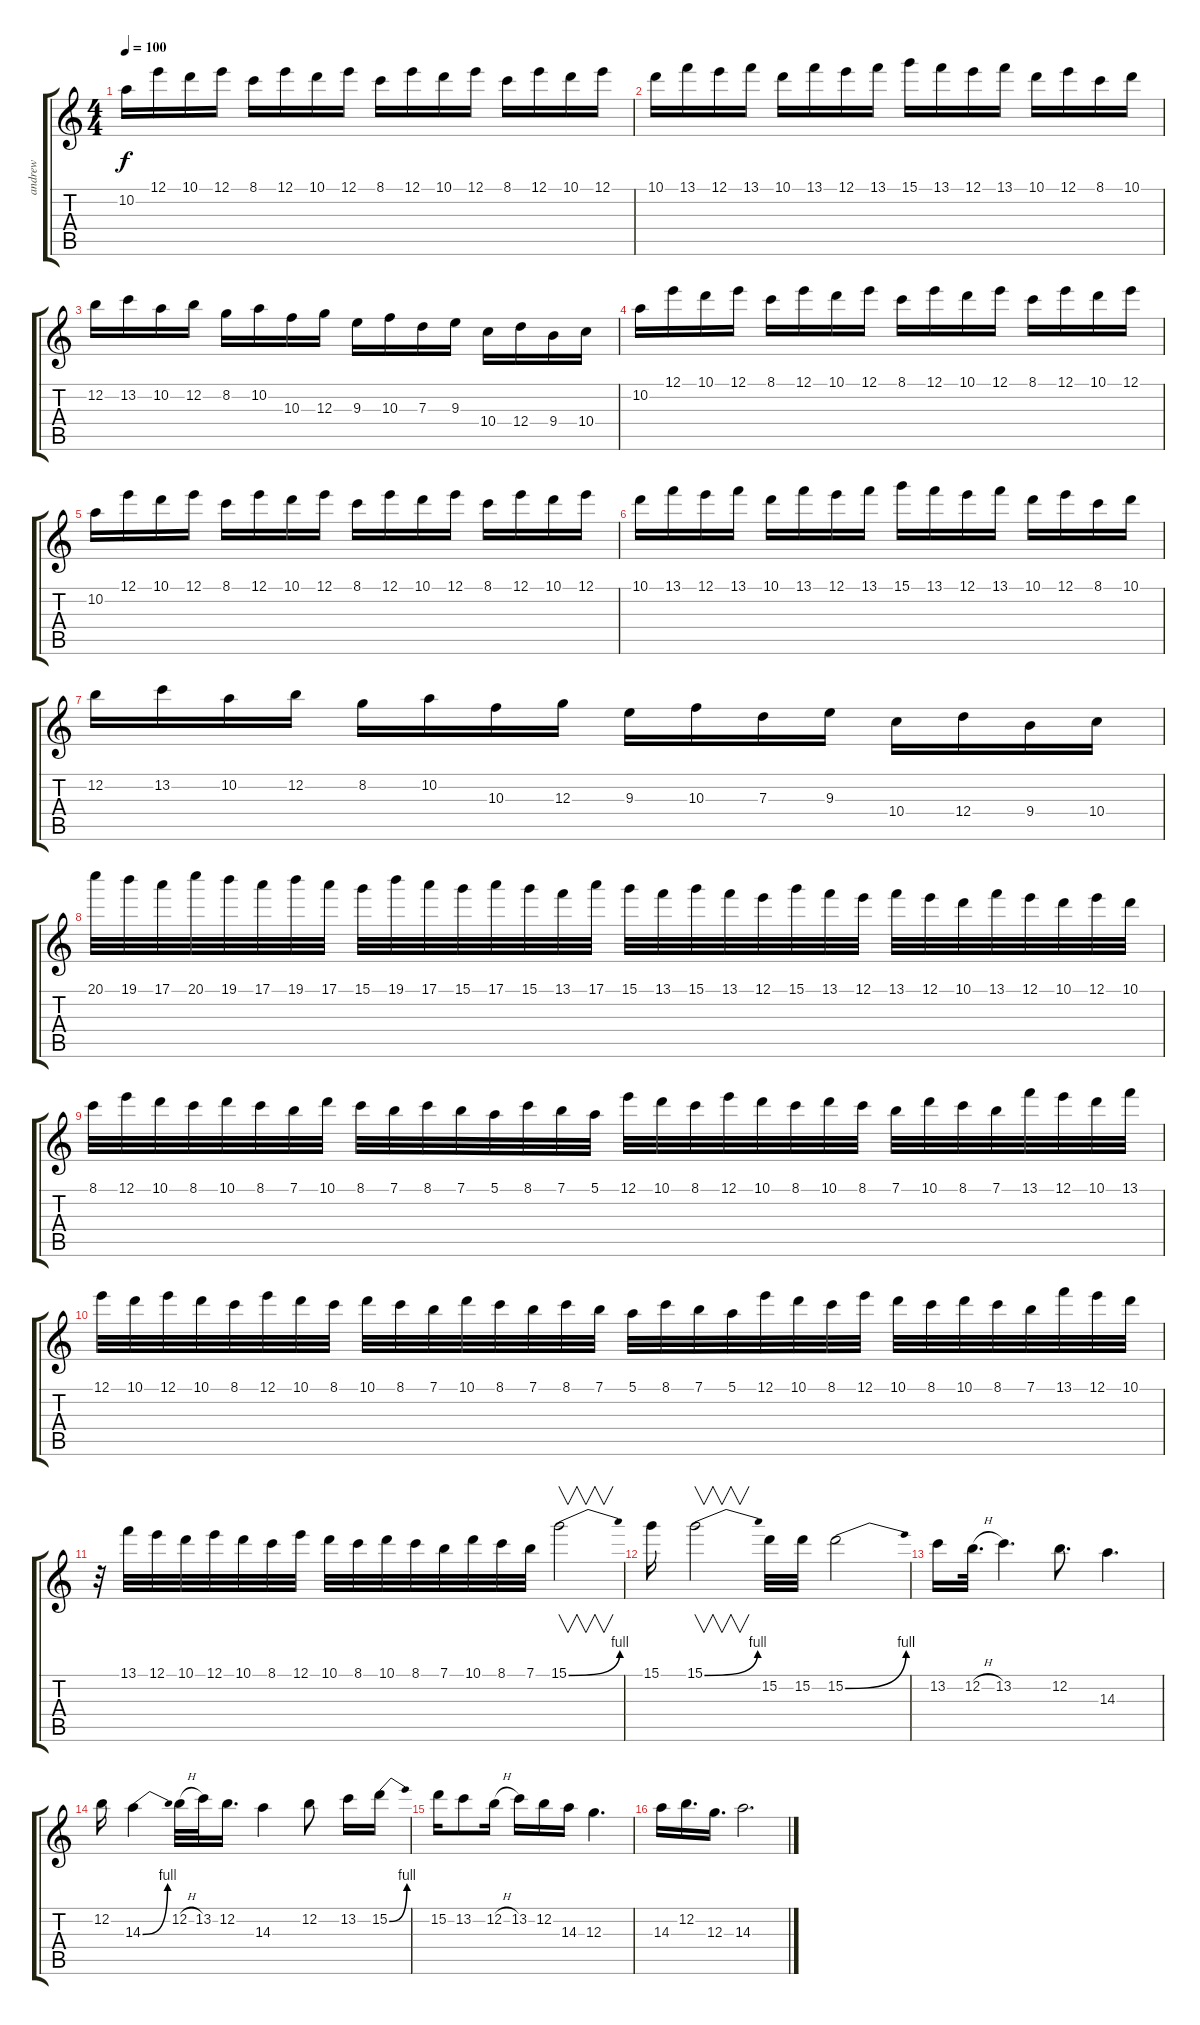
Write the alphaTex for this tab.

\track ("andrew" "andrew") {instrument distortionguitar}
\staff {score tabs}
\tuning (E4 B3 G3 D3 A2 E2) {hide}
\ts (4 4)
\tempo 100
\clef g2
\ks c
10.2.16{dy f} 12.1.16 10.1.16 12.1.16 8.1.16 12.1.16 10.1.16 12.1.16 8.1.16 12.1.16 10.1.16 12.1.16 8.1.16 12.1.16 10.1.16 12.1.16 |
10.1.16 13.1.16 12.1.16 13.1.16 10.1.16 13.1.16 12.1.16 13.1.16 15.1.16 13.1.16 12.1.16 13.1.16 10.1.16 12.1.16 8.1.16 10.1.16 |
12.2.16 13.2.16 10.2.16 12.2.16 8.2.16 10.2.16 10.3.16 12.3.16 9.3.16 10.3.16 7.3.16 9.3.16 10.4.16 12.4.16 9.4.16 10.4.16 |
10.2.16 12.1.16 10.1.16 12.1.16 8.1.16 12.1.16 10.1.16 12.1.16 8.1.16 12.1.16 10.1.16 12.1.16 8.1.16 12.1.16 10.1.16 12.1.16 |
10.2.16 12.1.16 10.1.16 12.1.16 8.1.16 12.1.16 10.1.16 12.1.16 8.1.16 12.1.16 10.1.16 12.1.16 8.1.16 12.1.16 10.1.16 12.1.16 |
10.1.16 13.1.16 12.1.16 13.1.16 10.1.16 13.1.16 12.1.16 13.1.16 15.1.16 13.1.16 12.1.16 13.1.16 10.1.16 12.1.16 8.1.16 10.1.16 |
12.2.16 13.2.16 10.2.16 12.2.16 8.2.16 10.2.16 10.3.16 12.3.16 9.3.16 10.3.16 7.3.16 9.3.16 10.4.16 12.4.16 9.4.16 10.4.16 |
20.1.32 19.1.32 17.1.32 20.1.32 19.1.32 17.1.32 19.1.32 17.1.32 15.1.32 19.1.32 17.1.32 15.1.32 17.1.32 15.1.32 13.1.32 17.1.32 15.1.32 13.1.32 15.1.32 13.1.32 12.1.32 15.1.32 13.1.32 12.1.32 13.1.32 12.1.32 10.1.32 13.1.32 12.1.32 10.1.32 12.1.32 10.1.32 |
8.1.32 12.1.32 10.1.32 8.1.32 10.1.32 8.1.32 7.1.32 10.1.32 8.1.32 7.1.32 8.1.32 7.1.32 5.1.32 8.1.32 7.1.32 5.1.32 12.1.32 10.1.32 8.1.32 12.1.32 10.1.32 8.1.32 10.1.32 8.1.32 7.1.32 10.1.32 8.1.32 7.1.32 13.1.32 12.1.32 10.1.32 13.1.32 |
12.1.32 10.1.32 12.1.32 10.1.32 8.1.32 12.1.32 10.1.32 8.1.32 10.1.32 8.1.32 7.1.32 10.1.32 8.1.32 7.1.32 8.1.32 7.1.32 5.1.32 8.1.32 7.1.32 5.1.32 12.1.32 10.1.32 8.1.32 12.1.32 10.1.32 8.1.32 10.1.32 8.1.32 7.1.32 13.1.32 12.1.32 10.1.32 |
r.32 13.1.32 12.1.32 10.1.32 12.1.32 10.1.32 8.1.32 12.1.32 10.1.32 8.1.32 10.1.32 8.1.32 7.1.32 10.1.32 8.1.32 7.1.32 15.1{be (bend 0 0 60 4)}.2{v} |
15.1.16 15.1{be (bend 0 0 60 4)}.2{v} 15.2.32 15.2.32 15.2{be (bend 0 0 60 4)}.2 |
13.2.16 12.2{h}.32{d} 13.2.4{d} 12.2.8{d} 14.3.4{d} |
12.2.16 14.3{be (bend 0 0 60 4)}.4 12.2{h}.32 13.2.32 12.2.16{d} 14.3.4 12.2.8 13.2.16 15.2{be (bend 0 0 60 4)}.16 |
15.2.16 13.2.8 12.2{h}.16 13.2.16 12.2.16 14.3.16 12.3.4{d} |
14.3.16 12.2.16{d} 12.3.16{d} 14.3.2{d}
